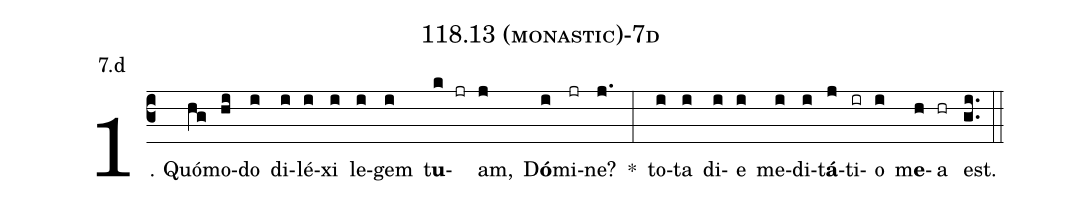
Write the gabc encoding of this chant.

name: 118.13 (monastic)-7d;
annotation: 7.d;
%%
(c3)1. Quó(hg)mo(hi)do(i) di(i)lé(i)xi(i) le(i)gem(i) t<b>u</b>(k jr)am,(j) D<b>ó</b>(i)mi(jr)ne?(j.) *(:) to(i)ta(i) di(i)e(i) me(i)di(i)t<b>á</b>(j)ti(ir)o(i) m<b>e</b>(h)a(hr) est.(gi..) (::)
